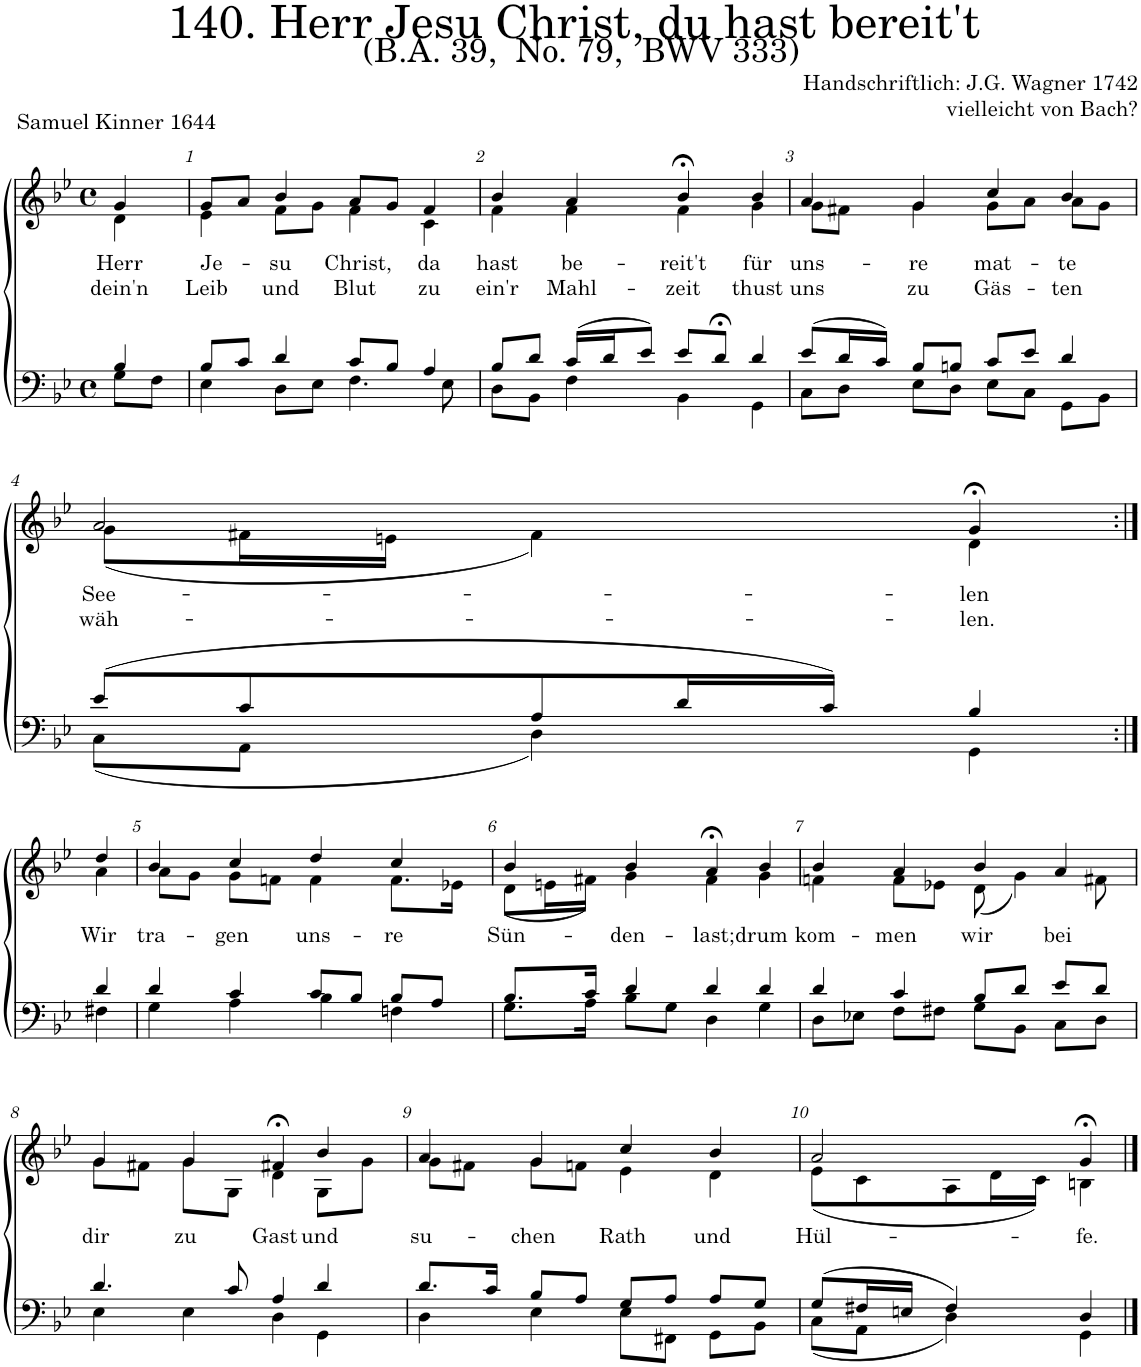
**kern	**kern	**text	**text
*part2	*part1	*part1	*part1
*staff2	*staff1	*staff1	*staff1
*I"Tenor/Bass	*I"Soprano/Alto	*	*
*clefF4	*clefG2	*	*
*k[b-e-]	*k[b-e-]	*	*
*M4/4	*M4/4	*	*
*met(c)	*met(c)	*	*
=	=	=	=
*^	*	*	*
!	!	!	!LO:LY:b	!LO:LY:b
*	*	*^	*	*
4B-/	8G\L	4g/	4d\	Herr	dein'n
.	8F\J	.	.	.	.
=1	=1	=1	=1	=1	=1
!	!	!	!	!LO:LY:b	!LO:LY:b
8B-/L	4E-\	8g/L	4e-\	Je-	Leib
8c/J	.	8a/J	.	.	.
!	!	!	!	!LO:LY:b	!LO:LY:b
4d/	8D\L	4b-/	8f\L	-su	und
.	8E-\J	.	8g\J	.	.
!	!	!	!	!LO:LY:b	!LO:LY:b
8c/L	4.F\	8a/L	4f\	Christ,	Blut
8B-/J	.	8g/J	.	.	.
!	!	!	!	!LO:LY:b	!LO:LY:b
4A/	.	4f/	4c\	da	zu
.	8E-\	.	.	.	.
=2	=2	=2	=2	=2	=2
!	!	!	!	!LO:LY:b	!LO:LY:b
8B-/L	8D\L	4b-/	4f\	hast	ein'r
8d/J	8BB-\J	.	.	.	.
!	!	!	!	!LO:LY:b	!LO:LY:b
(16c/LL	4F\	4a/	4f\	be-	Mahl-
16d/J	.	.	.	.	.
8e-/J)	.	.	.	.	.
!	!	!	!	!LO:LY:b	!LO:LY:b
8e-/L	4BB-\	4b-;<,/	4f\	-reit't	-zeit
8d;</J	.	.	.	.	.
!	!	!	!	!LO:LY:b	!LO:LY:b
4d/	4GG\	4b-/	4g\	für	thust
=3	=3	=3	=3	=3	=3
!	!	!	!	!LO:LY:b	!LO:LY:b
(8e-/L	8C\L	4a;</	8g\L	uns-	uns
16d/L	8D\J	.	8f#X\J	.	.
16c/JJ)	.	.	.	.	.
!	!	!	!	!LO:LY:b	!LO:LY:b
8B-/L	8E-\L	4g/	4g\	-re	zu
8Bn/J	8D\J	.	.	.	.
!	!	!	!	!LO:LY:b	!LO:LY:b
8c/L	8E-\L	4cc;</	8g\L	mat-	Gäs-
8e-/J	8C\J	.	8a\J	.	.
!	!	!	!	!LO:LY:b	!LO:LY:b
4d/	8GG\L	4b-/	8a\L	-te	-ten
.	8BB-\J	.	8g\J	.	.
!!LO:LB:g=z	!!
=4	=4	=4	=4	=4	=4
!	!	!	!	!LO:LY:b	!LO:LY:b
(8e-/L	(8C\L	2a/	(8g\L	See-	wäh-
8c/	8AA\J	.	16f#X\L	.	.
.	.	.	16en\JJ	.	.
8A/	4D\)	.	4f#\)	.	.
16d/L	.	.	.	.	.
16c/JJ)	.	.	.	.	.
!	!	!	!	!LO:LY:b	!LO:LY:b
4B-/	4GG\	4g;<,/	4d\	-len	-len.
!!LO:LB:g=z	!!
=4X1:|!	=4X1:|!	=4X1:|!	=4X1:|!	=4X1:|!	=4X1:|!
!	!	!	!	!LO:LY:b	!
4d/	4F#X\	4dd/	4a\	Wir	.
=5	=5	=5	=5	=5	=5
!	!	!	!	!LO:LY:b	!
4d/	4G\	4b-/	8a\L	tra-	.
.	.	.	8g\J	.	.
!	!	!	!	!LO:LY:b	!
4c/	4A\	4cc/	8g\L	-gen	.
.	.	.	8fn\J	.	.
!	!	!	!	!LO:LY:b	!
8c/L	4B-\	4dd/	4f\	uns-	.
8B-/J	.	.	.	.	.
!	!	!	!	!LO:LY:b	!
8B-/L	4Fn\	4cc/	8.f\L	-re	.
8A/J	.	.	.	.	.
.	.	.	16e-X\Jk	.	.
=6	=6	=6	=6	=6	=6
!	!	!	!	!LO:LY:b	!
8.B-/L	8.G\L	4b-/	(8d\L	Sün-	.
.	.	.	16en\L	.	.
16c/Jk	16A\Jk	.	16f#X\JJ)	.	.
!	!	!	!	!LO:LY:b	!
4d/	8B-\L	4b-/	4g\	-den-	.
.	8G\J	.	.	.	.
!	!	!	!	!LO:LY:b	!
4d/	4D\	4a;<,/	4f#\	-last;	.
!	!	!	!	!LO:LY:b	!
4d/	4G\	4b-/	4g\	drum	.
=7	=7	=7	=7	=7	=7
!	!	!	!	!LO:LY:b	!
4d/	8D\L	4b-/	4fn\	kom-	.
.	8E-X\J	.	.	.	.
!	!	!	!	!LO:LY:b	!
4c/	8F\L	4a/	8f\L	-men	.
.	8F#X\J	.	8e-X\J	.	.
!	!	!	!	!LO:LY:b	!
8B-/L	8G\L	4b-/	(8d\	wir	.
8d/J	8BB-\J	.	4g\)	.	.
!	!	!	!	!LO:LY:b	!
8e-/L	8C\L	4a/	.	bei	.
8d/J	8D\J	.	8f#X\	.	.
!!LO:LB:g=z	!!
=8	=8	=8	=8	=8	=8
!	!	!	!	!LO:LY:b	!
4.d/	4E-\	4g;</	8g\L	dir	.
.	.	.	8f#X\J	.	.
!	!	!	!	!LO:LY:b	!
.	4E-\	4g/	8g\L	zu	.
8c/	.	.	8G\J	.	.
!	!	!	!	!LO:LY:b	!
4A/	4D\	4f#X;<,/	4d\	Gast	.
!	!	!	!	!LO:LY:b	!
4d/	4GG\	4b-/	8G\L	und	.
.	.	.	8g\J	.	.
=9	=9	=9	=9	=9	=9
!	!	!	!	!LO:LY:b	!
8.d/L	4D\	4a;</	8g\L	su-	.
.	.	.	8f#X\J	.	.
16c/Jk	.	.	.	.	.
!	!	!	!	!LO:LY:b	!
8B-/L	4E-\	4g/	8g\L	-chen	.
8A/J	.	.	8fn\J	.	.
!	!	!	!	!LO:LY:b	!
8G/L	8E-\L	4cc/	4e-\	Rath	.
8A/J	8FF#X\J	.	.	.	.
!	!	!	!	!LO:LY:b	!
8A/L	8GG\L	4b-/	4d\	und	.
8G/J	8BB-\J	.	.	.	.
=10	=10	=10	=10	=10	=10
!	!	!	!	!LO:LY:b	!
(8G;</L	(8C\L	2a/	(8e-\L	Hül-	.
16F#X/L	8AA\J	.	8c\	.	.
16En/JJ	.	.	.	.	.
4F#/)	4D\)	.	8A\	.	.
.	.	.	16d\L	.	.
.	.	.	16c\JJ)	.	.
!	!	!	!	!LO:LY:b	!
4D/	4GG\	4g;<,/	4Bn\	-fe.	.
*v	*v	*	*	*	*
*	*v	*v	*	*
==	==	==	==
*-	*-	*-	*-
